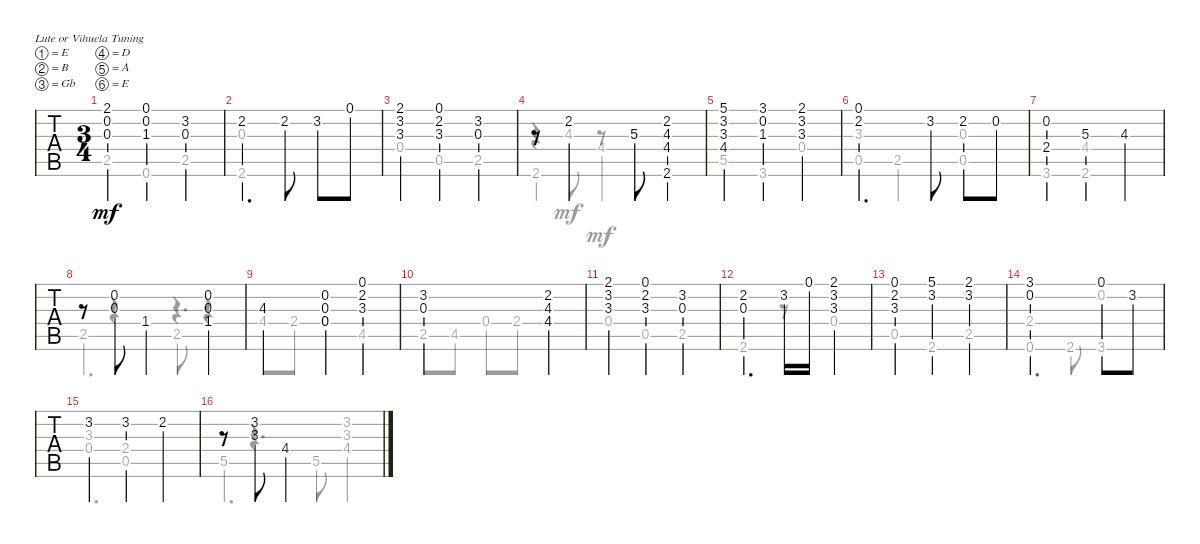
\bracketExtendMode groupsimilarinstruments
\singleTrackTrackNamePolicy hidden
\multiTrackTrackNamePolicy hidden
\firstSystemTrackNameOrientation horizontal
\otherSystemsTrackNameOrientation horizontal
\track ("Nylon Guitar" "Nylon Guit") {instrument acousticguitarsteel}
\staff {tabs}
\tuning (E4 B3 Gb3 D3 A2 E2)
\voice
\ts (3 4)
\ac
\tempo (86 hide)
\clef g2
\scale
1.20807
\ks d
(2.1 0.2 0.3).4{dy mf instrument acousticguitarsteel} (0.1 0.2 1.3).4 (3.2 0.3).4 |
\scale
0.930643 2.2.4{d} 2.2.8 3.2.8 0.1.8 |
\scale
0.930643 (2.1 3.2 3.3).4 (0.1 2.2 3.3).4 (3.2 0.3).4 |
\scale
0.930643 r.8 2.2.4 5.3.8 (2.2 4.3 4.4 2.6).4 |
\scale
1.13241 (5.1 3.2 3.3 4.4).4 (3.1 0.2 1.3).4 (2.1 3.2 3.3).4 |
\scale
0.955864 (0.1 2.2).4{d} 3.2.8 2.2.8 0.2.8 |
\scale
0.955864 (0.2 2.4).4 5.3.4 4.3.4 |
\scale
0.955864 r.8 (0.2 0.3).8 1.4.4 (0.2 0.3 1.4).4 |
\scale
1.13241 4.3.4 (0.2 0.4 0.3).4 (0.1 2.2 3.3).4 |
\scale
0.955864 (3.2 0.3).2 (2.2 4.3 4.4).4 |
\scale
0.955864 (2.1 3.2 3.3).4 (0.1 2.2 3.3).4 (3.2 0.3).4 |
\scale
0.955864 (2.2 0.3).4{d} 3.2.16 0.1.16 (2.1 3.2 3.3).4 |
\scale
1.13241 (0.1 2.2 3.3).4 (5.1 3.2).4 (2.1 3.2).4 |
\scale
0.955864 (3.1 0.2).2 0.1.8 3.2.8 |
\scale
0.955864 3.2.4 3.2.4 2.2.4 |
\scale
0.955864 r.8 (3.2 3.3).8 4.4.4
\voice
\clef g2
\ottava regular
\simile none
\scale
1.20807
\ks d
2.5.4{dy mf} 0.6.4 2.5.4 |
\scale
0.930643 (2.6 0.3).2{d} |
\scale
0.930643 0.4.4 0.5.4 2.5.4 |
\scale
0.930643 2.6.2 |
\scale
1.13241 5.5.4 3.6.4 0.4.4 |
\scale
0.955864 (0.5 3.3).4 2.5.4 (0.5 0.3).4 |
\scale
0.955864 3.6.4 (2.6 4.4).2 |
\scale
0.955864 r.8 r.4 2.5.8 r.4 |
\scale
1.13241 4.4.8 2.4.8 0.4.4 4.5.4 |
\scale
0.955864 2.5.8 4.5.8 0.4.8 2.4.8 4.4.4 |
\scale
0.955864 0.4.4 0.5.4 2.5.4 |
\scale
0.955864 2.6.4{d} r.8 0.4.4 |
\scale
1.13241 0.5.4 2.6.4 2.5.4 |
\scale
0.955864 0.6.4{d} 2.6.8 (3.6 0.2).4 |
\scale
0.955864 3.3.2{d} |
\scale
0.955864 r.8 r.4{d}
\voice
\clef g2
\ottava regular
\simile none
\scale
1.20807
\ks d
|
\scale
0.930643 |
\scale
0.930643 |
\scale
0.930643 r.8 4.3.8 r.8 5.3.8 |
\scale
1.13241 |
\scale
0.955864 |
\scale
0.955864 |
\scale
0.955864 2.5.4{d} r.4{d} |
\scale
1.13241 |
\scale
0.955864 |
\scale
0.955864 |
\scale
0.955864 |
\scale
1.13241 |
\scale
0.955864 2.4.2{d} |
\scale
0.955864 0.4.4 (2.4 0.5).2 |
\scale
0.955864 5.5.4{d} 5.5.8 (3.2 3.3 4.4).4
\voice
\clef g2
\ottava regular
\simile none
\scale
1.20807
\ks d
|
\scale
0.930643 |
\scale
0.930643 |
\scale
0.930643 r.4 4.4.4 |
\scale
1.13241 |
\scale
0.955864 |
\scale
0.955864 |
\scale
0.955864 |
\scale
1.13241 |
\scale
0.955864 |
\scale
0.955864 |
\scale
0.955864 |
\scale
1.13241 |
\scale
0.955864 |
\scale
0.955864 |
\scale
0.955864
